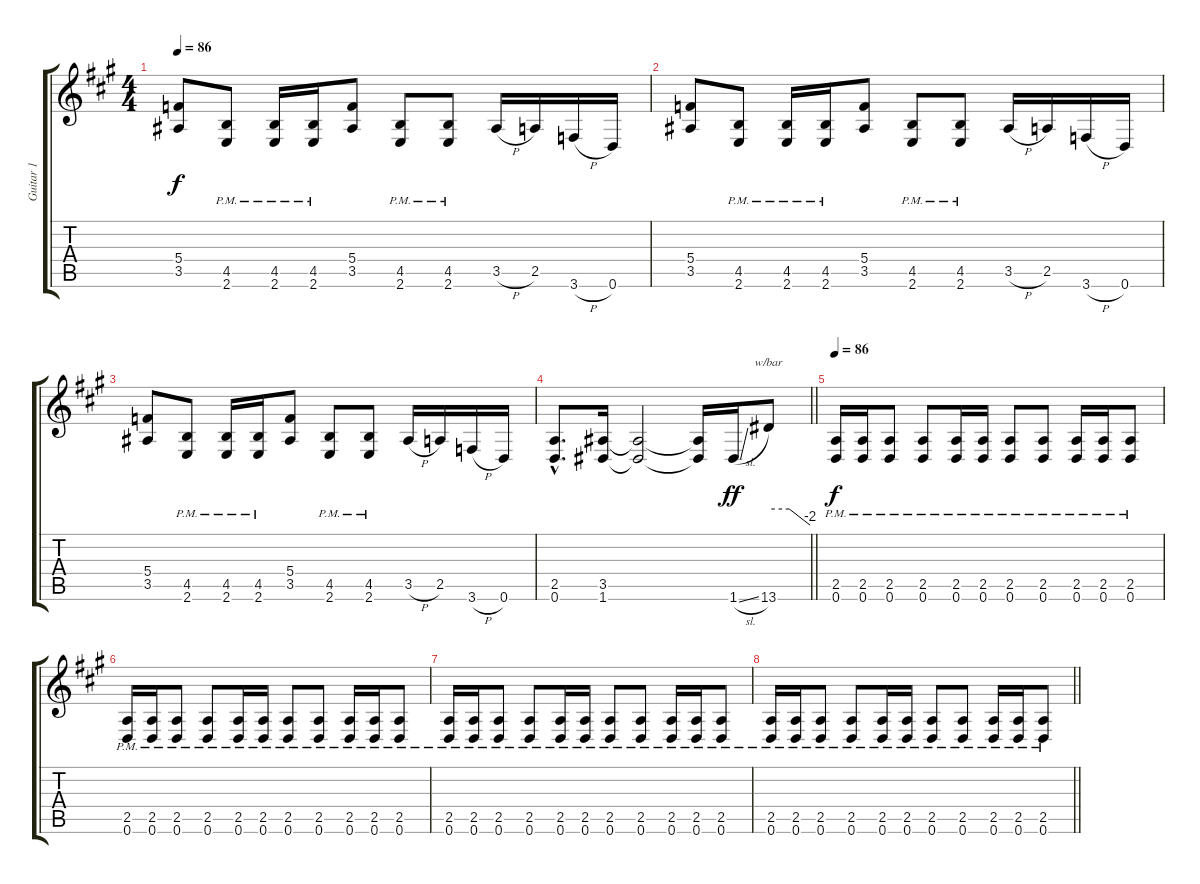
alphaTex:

\track ("Guitar 1" "Guitar 1") {instrument distortionguitar}
\staff {score tabs}
\tuning (D4 A3 F3 C3 G2 D2) {hide}
\ts (4 4)
\tempo 86
\clef g2
\ks f#minor
(5.4 3.5).8{dy f} (4.5{pm} 2.6{pm}).8 (4.5{pm} 2.6{pm}).16 (4.5{pm} 2.6{pm}).16 (5.4 3.5).8 (4.5{pm} 2.6{pm}).8 (4.5{pm} 2.6{pm}).8 3.5{h}.16 2.5.16 3.6{h}.16 0.6.16 |
(5.4 3.5).8 (4.5{pm} 2.6{pm}).8 (4.5{pm} 2.6{pm}).16 (4.5{pm} 2.6{pm}).16 (5.4 3.5).8 (4.5{pm} 2.6{pm}).8 (4.5{pm} 2.6{pm}).8 3.5{h}.16 2.5.16 3.6{h}.16 0.6.16 |
(5.4 3.5).8 (4.5{pm} 2.6{pm}).8 (4.5{pm} 2.6{pm}).16 (4.5{pm} 2.6{pm}).16 (5.4 3.5).8 (4.5{pm} 2.6{pm}).8 (4.5{pm} 2.6{pm}).8 3.5{h}.16 2.5.16 3.6{h}.16 0.6.16 |
\barLineRight lightlight
(2.5{hac} 0.6{hac}).8{d} (3.5 1.6).16 (3.5{t} 1.6{t}).2 (3.5{t} 1.6{t}).16 1.6{sl}.16{dy ff} 13.6.8{tbe (custom default 0 0 30 0 60 -8)} |
\tempo 86
(2.5{pm} 0.6{pm}).16{dy f} (2.5{pm} 0.6{pm}).16 (2.5{pm} 0.6{pm}).8 (2.5{pm} 0.6{pm}).8 (2.5{pm} 0.6{pm}).16 (2.5{pm} 0.6{pm}).16 (2.5{pm} 0.6{pm}).8 (2.5{pm} 0.6{pm}).8 (2.5{pm} 0.6{pm}).16 (2.5{pm} 0.6{pm}).16 (2.5{pm} 0.6{pm}).8 |
(2.5{pm} 0.6{pm}).16 (2.5{pm} 0.6{pm}).16 (2.5{pm} 0.6{pm}).8 (2.5{pm} 0.6{pm}).8 (2.5{pm} 0.6{pm}).16 (2.5{pm} 0.6{pm}).16 (2.5{pm} 0.6{pm}).8 (2.5{pm} 0.6{pm}).8 (2.5{pm} 0.6{pm}).16 (2.5{pm} 0.6{pm}).16 (2.5{pm} 0.6{pm}).8 |
(2.5{pm} 0.6{pm}).16 (2.5{pm} 0.6{pm}).16 (2.5{pm} 0.6{pm}).8 (2.5{pm} 0.6{pm}).8 (2.5{pm} 0.6{pm}).16 (2.5{pm} 0.6{pm}).16 (2.5{pm} 0.6{pm}).8 (2.5{pm} 0.6{pm}).8 (2.5{pm} 0.6{pm}).16 (2.5{pm} 0.6{pm}).16 (2.5{pm} 0.6{pm}).8 |
\barLineRight lightlight
(2.5{pm} 0.6{pm}).16 (2.5{pm} 0.6{pm}).16 (2.5{pm} 0.6{pm}).8 (2.5{pm} 0.6{pm}).8 (2.5{pm} 0.6{pm}).16 (2.5{pm} 0.6{pm}).16 (2.5{pm} 0.6{pm}).8 (2.5{pm} 0.6{pm}).8 (2.5{pm} 0.6{pm}).16 (2.5{pm} 0.6{pm}).16 (2.5{pm} 0.6{pm}).8
